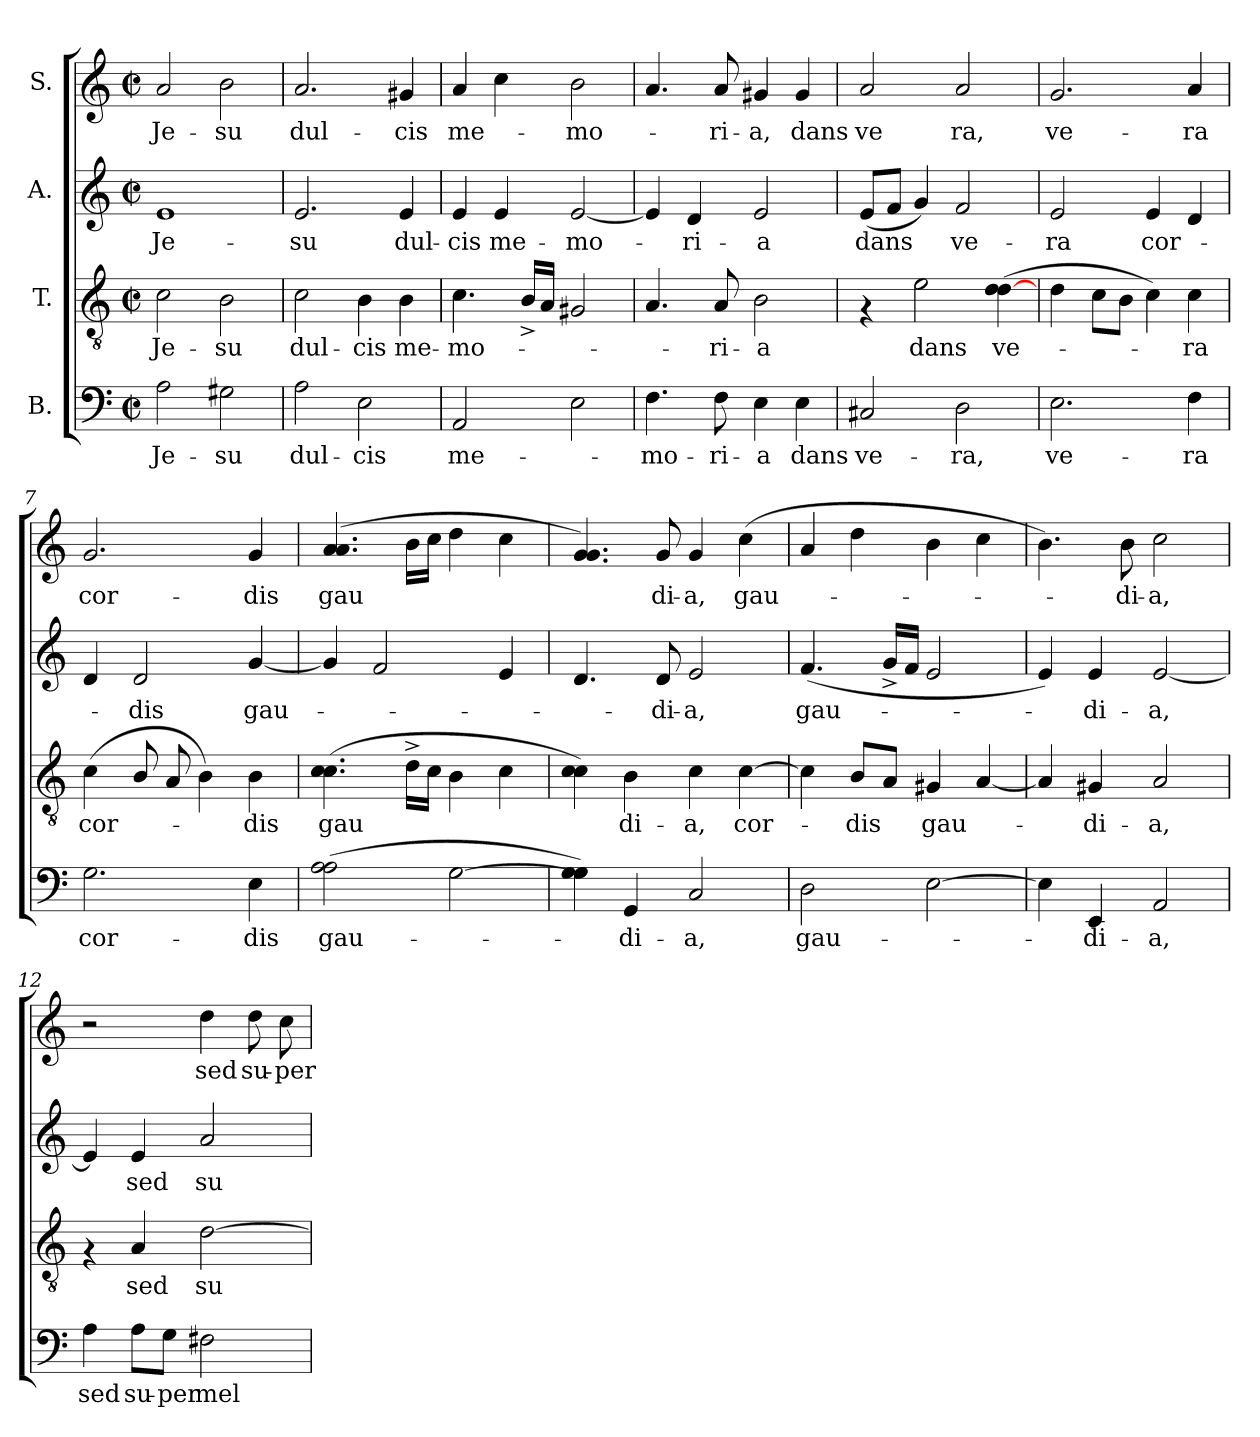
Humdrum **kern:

**kern	**text	**kern	**text	**kern	**text	**kern	**text
*part4	*part4	*part3	*part3	*part2	*part2	*part1	*part1
*staff4	*staff4	*staff3	*staff3	*staff2	*staff2	*staff1	*staff1
*I"B.	*	*I"T.	*	*I"A.	*	*I"S.	*
*clefF4	*	*clefGv2	*	*clefG2	*	*clefG2	*
*k[]	*	*k[]	*	*k[]	*	*k[]	*
*C:	*	*C:	*	*C:	*	*C:	*
*M2/2	*	*M2/2	*	*M2/2	*	*M2/2	*
*met(c|)	*	*met(c|)	*	*met(c|)	*	*met(c|)	*
=1	=1	=1	=1	=1	=1	=1	=1
!	!LO:LY:b	!	!LO:LY:b	!	!LO:LY:b	!	!LO:LY:b
2A\	Je-	2c\	Je-	1e	Je-	2a/	Je-
!	!LO:LY:b	!	!LO:LY:b	!	!	!	!LO:LY:b
2G#X\	-su	2B\	-su	.	.	2b\	-su
=2	=2	=2	=2	=2	=2	=2	=2
!	!LO:LY:b	!	!LO:LY:b	!	!LO:LY:b	!	!LO:LY:b
2A\	dul-	2c\	dul-	2.e/	-su	2.a/	dul-
!	!LO:LY:b	!	!LO:LY:b	!	!	!	!
2E\	-cis	4B\	-cis	.	.	.	.
!	!	!	!LO:LY:b	!	!LO:LY:b	!	!LO:LY:b
.	.	4B\	me-	4e/	dul-	4g#X/	-cis
=3	=3	=3	=3	=3	=3	=3	=3
!	!LO:LY:b	!	!LO:LY:b	!	!LO:LY:b	!	!LO:LY:b
2AA/	me-	4.c\	-mo-	4e/	-cis	4a/	me-
!	!	!	!	!	!LO:LY:b	!	!
.	.	.	.	4e/	me-	4cc\	.
.	.	16B^</LL	.	.	.	.	.
.	.	16A/JJ	.	.	.	.	.
!	!	!	!	!	!LO:LY:b	!	!LO:LY:b
2E\	.	2G#X/	.	[>2e/	-mo-	2b\	-mo-
=4	=4	=4	=4	=4	=4	=4	=4
!	!LO:LY:b	!	!	!	!	!	!
4.F\	-mo-	4.A/	.	4e/]	.	4.a/	.
!	!	!	!	!	!LO:LY:b	!	!
.	.	.	.	4d/	-ri-	.	.
!	!LO:LY:b	!	!LO:LY:b	!	!	!	!LO:LY:b
8F\	-ri-	8A/	-ri-	.	.	8a/	-ri-
!	!LO:LY:b	!	!LO:LY:b	!	!LO:LY:b	!	!LO:LY:b
4E\	-a	2B\	-a	2e/	-a	4g#X/	-a,
!	!LO:LY:b	!	!	!	!	!	!LO:LY:b
4E\	dans	.	.	.	.	4g#/	dans
!!LO:LB:g=z
=5	=5	=5	=5	=5	=5	=5	=5
!	!LO:LY:b	!	!	!	!LO:LY:b	!	!LO:LY:b
2C#X/	ve-	4rF	.	(>8e/L	dans	2a/	ve
.	.	.	.	8f/J	.	.	.
!	!	!	!LO:LY:b	!	!	!	!
.	.	2e\	dans	4g/)	.	.	.
!	!LO:LY:b	!	!	!	!LO:LY:b	!	!LO:LY:b
2D\	-ra,	.	.	2f/	ve-	2a/	ra,
!	!	!	!LO:LY:b	!	!	!	!
.	.	(>4d\ [>4d\	ve-	.	.	.	.
=6	=6	=6	=6	=6	=6	=6	=6
!	!LO:LY:b	!	!	!	!LO:LY:b	!	!LO:LY:b
2.E\	ve-	4d\	.	2e/	-ra	2.g/	ve-
.	.	8c\L	.	.	.	.	.
.	.	8B\J	.	.	.	.	.
!	!	!	!	!	!LO:LY:b	!	!
.	.	4c\)	.	4e/	cor-	.	.
!	!LO:LY:b	!	!LO:LY:b	!	!	!	!LO:LY:b
4F\	-ra	4c\	-ra	4d/	.	4a/	-ra
=7	=7	=7	=7	=7	=7	=7	=7
!	!LO:LY:b	!	!LO:LY:b	!	!	!	!LO:LY:b
2.G\	cor-	(>4c\	cor-	4d/	.	2.g/	cor-
!	!	!	!	!	!LO:LY:b	!	!
.	.	8B/	.	2d/	-dis	.	.
.	.	8A/	.	.	.	.	.
.	.	4B\)	.	.	.	.	.
!	!LO:LY:b	!	!LO:LY:b	!	!LO:LY:b	!	!LO:LY:b
4E\	-dis	4B\	-dis	[>4g/	gau-	4g/	-dis
=8	=8	=8	=8	=8	=8	=8	=8
!	!LO:LY:b	!	!LO:LY:b	!	!	!	!LO:LY:b
(>2A\ 2A\	gau-	(>4.c\ 4.c\	gau	4g/]	.	(>4.a/ 4.a/	gau
.	.	.	.	2f/	.	.	.
.	.	16d^>\LL	.	.	.	16b\LL	.
.	.	16c\JJ	.	.	.	16cc\JJ	.
[<2G\	.	4B\	.	.	.	4dd\	.
.	.	4c\	.	4e/	.	4cc\	.
!!LO:PB:g=z
=9	=9	=9	=9	=9	=9	=9	=9
4G\] 4G\ 4G\)	.	4c\ 4c\)	.	4.d/	.	4.g/ 4.g/)	.
!	!LO:LY:b	!	!LO:LY:b	!	!	!	!
4GG/	-di-	4B\	di-	.	.	.	.
!	!	!	!	!	!LO:LY:b	!	!LO:LY:b
.	.	.	.	8d/	-di-	8g/	di-
!	!LO:LY:b	!	!LO:LY:b	!	!LO:LY:b	!	!LO:LY:b
2C/	-a,	4c\	-a,	2e/	-a,	4g/	-a,
!	!	!	!LO:LY:b	!	!	!	!LO:LY:b
.	.	[>4c\	cor-	.	.	(>4cc\	gau-
=10	=10	=10	=10	=10	=10	=10	=10
!	!LO:LY:b	!	!	!	!LO:LY:b	!	!
2D\	gau-	4c\]	.	(>4.f/	gau-	4a/	.
!	!	!	!LO:LY:b	!	!	!	!
.	.	8B/L	-dis	.	.	4dd\	.
.	.	8A/J	.	16g^</LL	.	.	.
.	.	.	.	16f/JJ	.	.	.
!	!	!	!LO:LY:b	!	!	!	!
[>2E\	.	4G#X/	gau-	2e/	.	4b\	.
.	.	[>4A/	.	.	.	4cc\	.
=11	=11	=11	=11	=11	=11	=11	=11
4E\]	.	4A/]	.	4e/)	.	4.b\)	.
!	!LO:LY:b	!	!LO:LY:b	!	!LO:LY:b	!	!
4EE/	-di-	4G#X/	-di-	4e/	-di-	.	.
!	!	!	!	!	!	!	!LO:LY:b
.	.	.	.	.	.	8b\	-di-
!	!LO:LY:b	!	!LO:LY:b	!	!LO:LY:b	!	!LO:LY:b
2AA/	-a,	2A/	-a,	[>2e/	-a,	2cc\	-a,
=12	=12	=12	=12	=12	=12	=12	=12
!	!LO:LY:b	!	!	!	!	!	!
4A\	sed	4rF	.	4e/]	.	2r	.
!	!LO:LY:b	!	!LO:LY:b	!	!LO:LY:b	!	!
8A\L	su-	4A/	sed	4e/	sed	.	.
!	!LO:LY:b	!	!	!	!	!	!
8G\J	-per	.	.	.	.	.	.
!	!LO:LY:b	!	!LO:LY:b	!	!LO:LY:b	!	!LO:LY:b
2F#X\	mel	[>2d\	su-	2a/	su-	4dd\	sed
!	!	!	!	!	!	!	!LO:LY:b
.	.	.	.	.	.	8dd\	su-
!	!	!	!	!	!	!	!LO:LY:b
.	.	.	.	.	.	8cc\	-per
=	=	=	=	=	=	=	=
*-	*-	*-	*-	*-	*-	*-	*-
